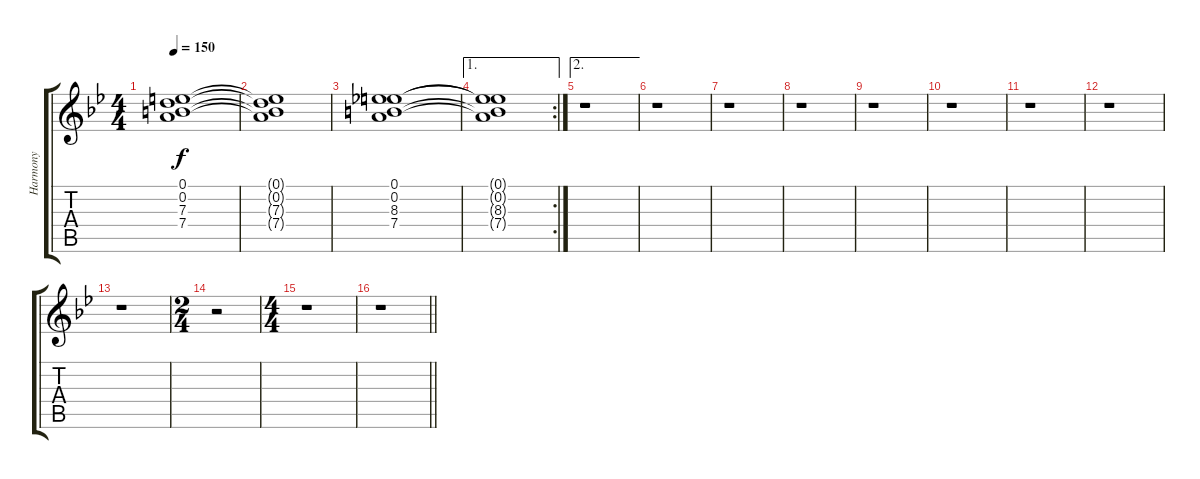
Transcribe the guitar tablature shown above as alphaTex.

\track ("Harmony" "Harmony") {instrument overdrivenguitar}
\staff {score tabs}
\tuning (E4 B3 G3 D3 A2 E2) {hide}
\ts (4 4)
\tempo 150
\clef g2
\ks bb
(0.1 0.2 7.3 7.4).1{dy f} |
(0.1{t} 0.2{t} 7.3{t} 7.4{t}).1 |
(0.1 0.2 8.3 7.4).1 |
\ae 1
\rc 2
(0.1{t} 0.2{t} 8.3{t} 7.4{t}).1 |
\ae 2
r.1 |
r.1 |
r.1 |
r.1 |
r.1 |
r.1 |
r.1 |
r.1 |
r.1 |
\ts (2 4)
r.2 |
\ts (4 4)
r.1 |
\barLineRight lightlight
r.1
